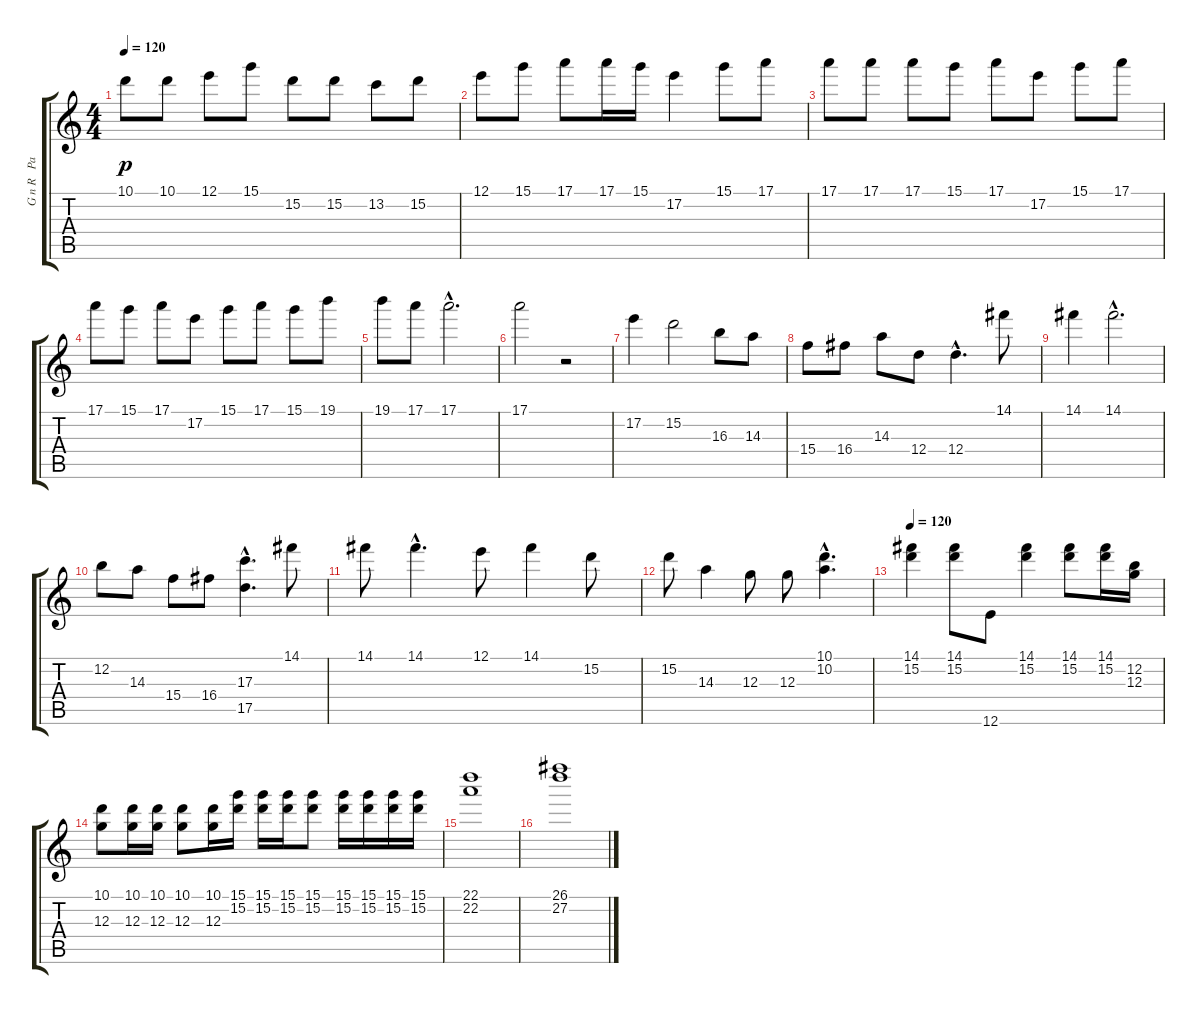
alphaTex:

\track ("G n R   Patience \\Lies" "G n R   Pa") {instrument acousticguitarnylon}
\staff {score tabs}
\tuning (E4 B3 G3 D3 A2 E2) {hide}
\ts (4 4)
\tempo 120
\clef g2
\ks c
10.1.8{dy p} 10.1.8 12.1.8 15.1.8 15.2.8 15.2.8 13.2.8 15.2.8 |
12.1.8 15.1.8 17.1.8 17.1.16 15.1.16 17.2.4 15.1.8 17.1.8 |
17.1.8 17.1.8 17.1.8 15.1.8 17.1.8 17.2.8 15.1.8 17.1.8 |
17.1.8 15.1.8 17.1.8 17.2.8 15.1.8 17.1.8 15.1.8 19.1.8 |
19.1.8 17.1.8 17.1{hac}.2{d} |
17.1.2 r.2 |
17.2.4 15.2.2 16.3.8 14.3.8 |
15.4.8 16.4.8 14.3.8 12.4.8 12.4{hac}.4{d} 14.1.8 |
14.1.4 14.1{hac}.2{d} |
12.2.8 14.3.8 15.4.8 16.4.8 (17.3{hac} 17.5{hac}).4{d} 14.1.8 |
14.1.8 14.1{hac}.4{d} 12.1.8 14.1.4 15.2.8 |
15.2.8 14.3.4 12.3.8 12.3.8 (10.1{hac} 10.2{hac}).4{d} |
\tempo 120
(14.1 15.2).4 (14.1 15.2).8 12.6.8 (14.1 15.2).4 (14.1 15.2).8 (14.1 15.2).16 (12.2 12.3).16 |
(10.1 12.3).8 (10.1 12.3).16 (10.1 12.3).16 (10.1 12.3).8 (10.1 12.3).16 (15.1 15.2).16 (15.1 15.2).16 (15.1 15.2).16 (15.1 15.2).8 (15.1 15.2).16 (15.1 15.2).16 (15.1 15.2).16 (15.1 15.2).16 |
(22.1 22.2).1 |
(26.1 27.2).1
